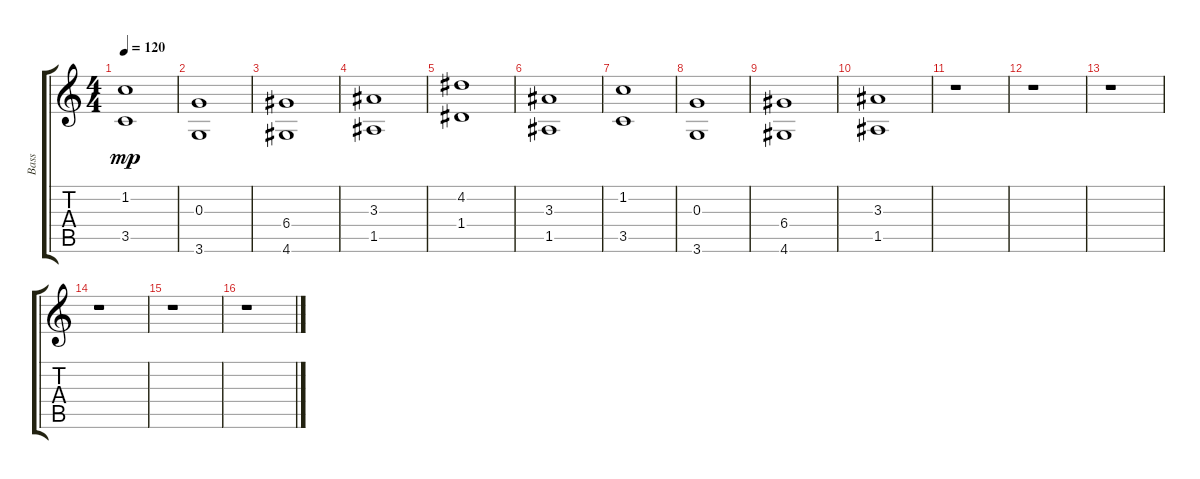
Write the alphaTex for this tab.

\track ("Bass" "Bass") {instrument electricbassfinger}
\staff {score tabs}
\tuning (E4 B3 G3 D3 A2 E2) {hide}
\ts (4 4)
\tempo 120
\clef g2
\ks c
(1.2 3.5).1{dy mp} |
(0.3 3.6).1 |
(6.4 4.6).1 |
(3.3 1.5).1 |
(4.2 1.4).1 |
(3.3 1.5).1 |
(1.2 3.5).1 |
(0.3 3.6).1 |
(6.4 4.6).1 |
(3.3 1.5).1 |
r.1 |
r.1 |
r.1 |
r.1 |
r.1 |
r.1
